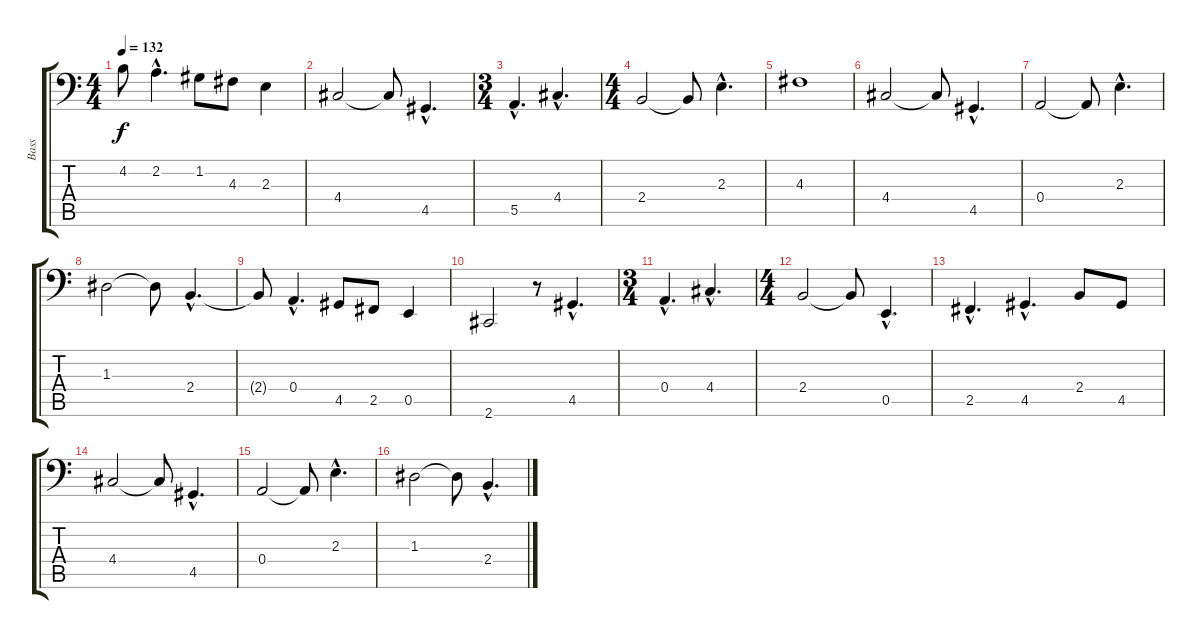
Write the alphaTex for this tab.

\track ("Bass" "Bass") {instrument electricbassfinger}
\staff {score tabs}
\tuning (C3 G2 D2 A1 E1 B0) {hide}
\ts (4 4)
\tempo 132
\clef f4
\ks c
4.2{t}.8{dy f} 2.2{hac}.4{d} 1.2.8 4.3.8 2.3.4 |
4.4.2 4.4{t}.8 4.5{hac}.4{d} |
\ts (3 4)
5.5{hac}.4{d} 4.4{hac}.4{d} |
\ts (4 4)
2.4.2 2.4{t}.8 2.3{hac}.4{d} |
4.3.1 |
4.4.2 4.4{t}.8 4.5{hac}.4{d} |
0.4.2 0.4{t}.8 2.3{hac}.4{d} |
1.3.2 1.3{t}.8 2.4{hac}.4{d} |
2.4{t}.8 0.4{hac}.4{d} 4.5.8 2.5.8 0.5.4 |
2.6.2 r.8 4.5{hac}.4{d} |
\ts (3 4)
0.4{hac}.4{d} 4.4{hac}.4{d} |
\ts (4 4)
2.4.2 2.4{t}.8 0.5{hac}.4{d} |
2.5{hac}.4{d} 4.5{hac}.4{d} 2.4.8 4.5.8 |
4.4.2 4.4{t}.8 4.5{hac}.4{d} |
0.4.2 0.4{t}.8 2.3{hac}.4{d} |
1.3.2 1.3{t}.8 2.4{hac}.4{d}
